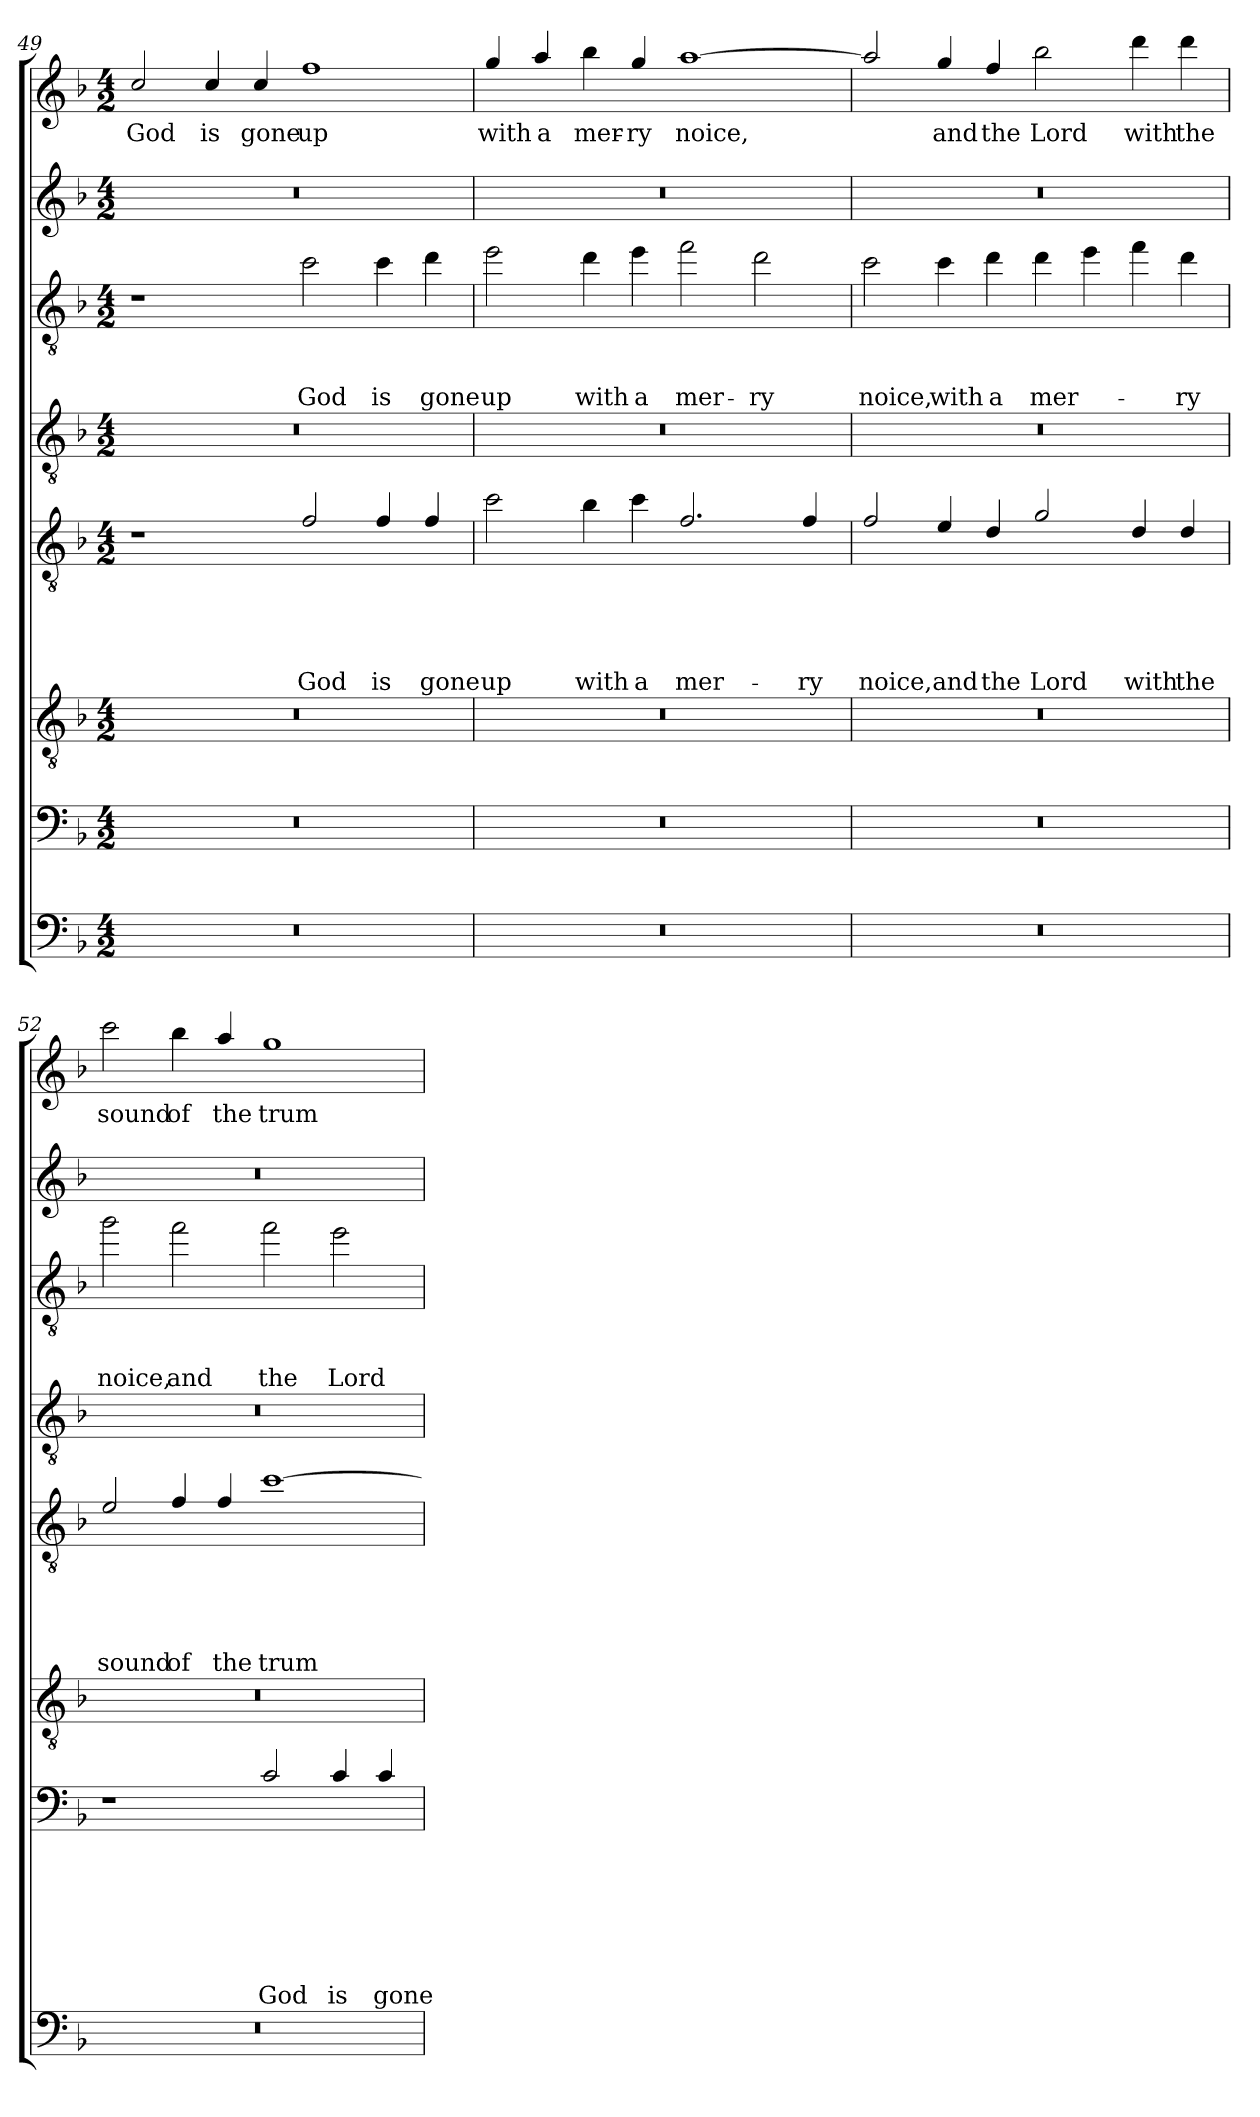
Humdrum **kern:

**kern	**kern	**text	**text	**text	**text	**text	**text	**text	**kern	**kern	**text	**text	**text	**text	**text	**kern	**kern	**text	**text	**text	**kern	**kern	**text
*part8	*part7	*part7	*part7	*part7	*part7	*part7	*part7	*part7	*part6	*part5	*part5	*part5	*part5	*part5	*part5	*part4	*part3	*part3	*part3	*part3	*part2	*part1	*part1
*staff8	*staff7	*staff7	*staff7	*staff7	*staff7	*staff7	*staff7	*staff7	*staff6	*staff5	*staff5	*staff5	*staff5	*staff5	*staff5	*staff4	*staff3	*staff3	*staff3	*staff3	*staff2	*staff1	*staff1
!!LO:PB:g=z
*clefF4	*clefF4	*	*	*	*	*	*	*	*clefGv2	*clefGv2	*	*	*	*	*	*clefGv2	*clefGv2	*	*	*	*clefG2	*clefG2	*
*ITrd8c14	*ITrd8c14	*	*	*	*	*	*	*	*ITrd8c14	*ITrd8c14	*	*	*	*	*	*ITrd8c14	*ITrd8c14	*	*	*	*ITrd8c14	*ITrd8c14	*
*k[b-]	*k[b-]	*	*	*	*	*	*	*	*k[b-]	*k[b-]	*	*	*	*	*	*k[b-]	*k[b-]	*	*	*	*k[b-]	*k[b-]	*
*F:	*F:	*	*	*	*	*	*	*	*F:	*F:	*	*	*	*	*	*F:	*F:	*	*	*	*F:	*F:	*
*M4/2	*M4/2	*	*	*	*	*	*	*	*M4/2	*M4/2	*	*	*	*	*	*M4/2	*M4/2	*	*	*	*M4/2	*M4/2	*
=49	=49	=49	=49	=49	=49	=49	=49	=49	=49	=49	=49	=49	=49	=49	=49	=49	=49	=49	=49	=49	=49	=49	=49
0r	0r	.	.	.	.	.	.	.	0r	1r	.	.	.	.	.	0r	1r	.	.	.	0r	2c/	God
.	.	.	.	.	.	.	.	.	.	.	.	.	.	.	.	.	.	.	.	.	.	4c/	is
.	.	.	.	.	.	.	.	.	.	.	.	.	.	.	.	.	.	.	.	.	.	4c/	gone
.	.	.	.	.	.	.	.	.	.	2F/	.	.	.	.	God	.	2c\	.	.	God	.	1f	up
.	.	.	.	.	.	.	.	.	.	4F/	.	.	.	.	is	.	4c\	.	.	is	.	.	.
.	.	.	.	.	.	.	.	.	.	4F/	.	.	.	.	gone	.	4d\	.	.	gone	.	.	.
=50	=50	=50	=50	=50	=50	=50	=50	=50	=50	=50	=50	=50	=50	=50	=50	=50	=50	=50	=50	=50	=50	=50	=50
0r	0r	.	.	.	.	.	.	.	0r	2c\	.	.	.	.	up	0r	2e\	.	.	up	0r	4g/	with
.	.	.	.	.	.	.	.	.	.	.	.	.	.	.	.	.	.	.	.	.	.	4a/	a
.	.	.	.	.	.	.	.	.	.	4B-\	.	.	.	.	with	.	4d\	.	.	with	.	4b-\	mer-
.	.	.	.	.	.	.	.	.	.	4c\	.	.	.	.	a	.	4e\	.	.	a	.	4g/	-ry
.	.	.	.	.	.	.	.	.	.	2.F/	.	.	.	.	mer-	.	2f\	.	.	mer-	.	[1a	noice,
.	.	.	.	.	.	.	.	.	.	.	.	.	.	.	.	.	2d\	.	.	-ry	.	.	.
.	.	.	.	.	.	.	.	.	.	4F/	.	.	.	.	-ry	.	.	.	.	.	.	.	.
=51	=51	=51	=51	=51	=51	=51	=51	=51	=51	=51	=51	=51	=51	=51	=51	=51	=51	=51	=51	=51	=51	=51	=51
0r	0r	.	.	.	.	.	.	.	0r	2F/	.	.	.	.	noice,	0r	2c\	.	.	noice,	0r	2a/]	.
.	.	.	.	.	.	.	.	.	.	4E/	.	.	.	.	and	.	4c\	.	.	with	.	4g/	and
.	.	.	.	.	.	.	.	.	.	4D/	.	.	.	.	the	.	4d\	.	.	a	.	4f/	the
.	.	.	.	.	.	.	.	.	.	2G/	.	.	.	.	Lord	.	4d\	.	.	mer-	.	2b-\	Lord
.	.	.	.	.	.	.	.	.	.	.	.	.	.	.	.	.	4e\	.	.	.	.	.	.
.	.	.	.	.	.	.	.	.	.	4D/	.	.	.	.	with	.	4f\	.	.	.	.	4dd\	with
.	.	.	.	.	.	.	.	.	.	4D/	.	.	.	.	the	.	4d\	.	.	-ry	.	4dd\	the
=52	=52	=52	=52	=52	=52	=52	=52	=52	=52	=52	=52	=52	=52	=52	=52	=52	=52	=52	=52	=52	=52	=52	=52
0r	1r	.	.	.	.	.	.	.	0r	2E/	.	.	.	.	sound	0r	2g\	.	.	noice,	0r	2cc\	sound
.	.	.	.	.	.	.	.	.	.	4F/	.	.	.	.	of	.	2f\	.	.	and	.	4b-\	of
.	.	.	.	.	.	.	.	.	.	4F/	.	.	.	.	the	.	.	.	.	.	.	4a/	the
.	2C/	.	.	.	.	.	.	God	.	[1c	.	.	.	.	trum-	.	2f\	.	.	the	.	1g	trum-
.	4C/	.	.	.	.	.	.	is	.	.	.	.	.	.	.	.	2e\	.	.	Lord	.	.	.
.	4C/	.	.	.	.	.	.	gone	.	.	.	.	.	.	.	.	.	.	.	.	.	.	.
=	=	=	=	=	=	=	=	=	=	=	=	=	=	=	=	=	=	=	=	=	=	=	=
*-	*-	*-	*-	*-	*-	*-	*-	*-	*-	*-	*-	*-	*-	*-	*-	*-	*-	*-	*-	*-	*-	*-	*-
